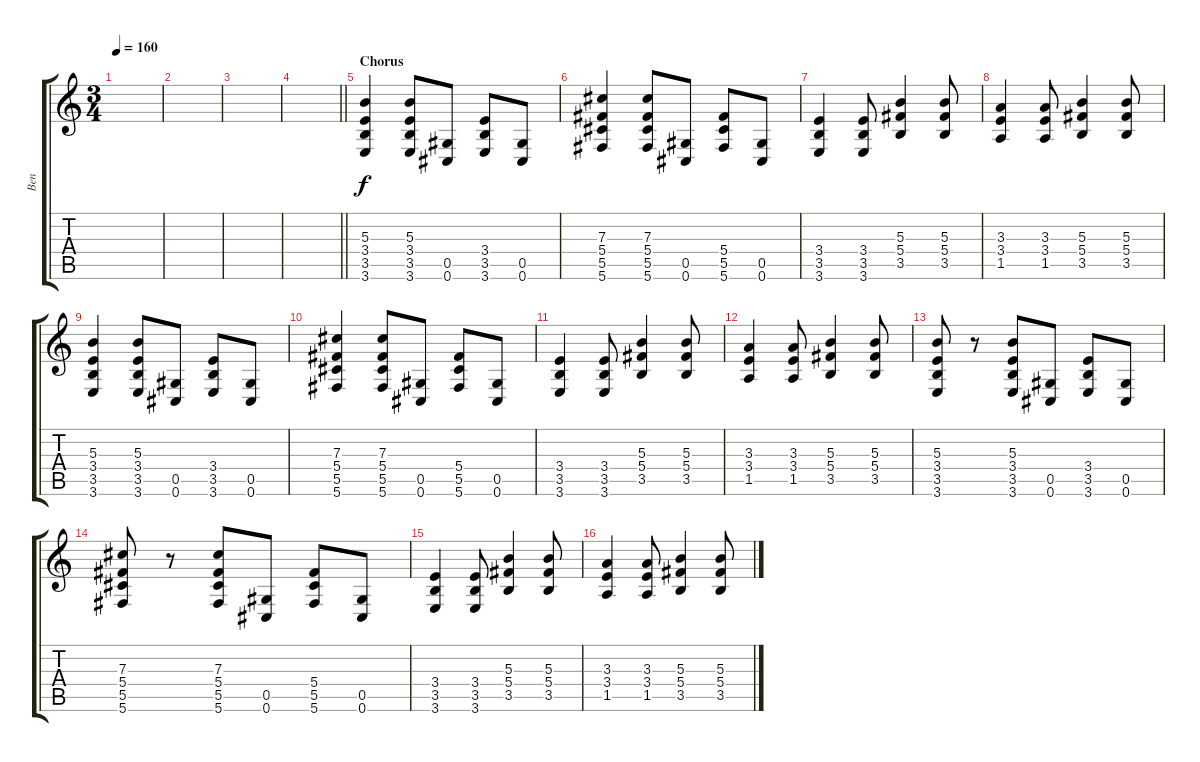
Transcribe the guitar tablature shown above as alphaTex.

\track ("Ben" "Ben") {instrument distortionguitar}
\staff {score tabs}
\tuning (Eb4 Bb3 Gb3 Db3 Ab2 Db2) {hide}
\ts (3 4)
\tempo 160
\clef g2
\ks c
|
|
|
\barLineRight lightlight
|
\section ("" "Chorus")
(5.3 3.4 3.5 3.6).4 (5.3 3.4 3.5 3.6).8 (0.5 0.6).8 (3.4 3.5 3.6).8 (0.5 0.6).8 |
(7.3 5.4 5.5 5.6).4 (7.3 5.4 5.5 5.6).8 (0.5 0.6).8 (5.4 5.5 5.6).8 (0.5 0.6).8 |
(3.4 3.5 3.6).4 (3.4 3.5 3.6).8 (5.3 5.4 3.5).4 (5.3 5.4 3.5).8 |
(3.3 3.4 1.5).4 (3.3 3.4 1.5).8 (5.3 5.4 3.5).4 (5.3 5.4 3.5).8 |
(5.3 3.4 3.5 3.6).4 (5.3 3.4 3.5 3.6).8 (0.5 0.6).8 (3.4 3.5 3.6).8 (0.5 0.6).8 |
(7.3 5.4 5.5 5.6).4 (7.3 5.4 5.5 5.6).8 (0.5 0.6).8 (5.4 5.5 5.6).8 (0.5 0.6).8 |
(3.4 3.5 3.6).4 (3.4 3.5 3.6).8 (5.3 5.4 3.5).4 (5.3 5.4 3.5).8 |
(3.3 3.4 1.5).4 (3.3 3.4 1.5).8 (5.3 5.4 3.5).4 (5.3 5.4 3.5).8 |
(5.3 3.4 3.5 3.6).8 r.8 (5.3 3.4 3.5 3.6).8 (0.5 0.6).8 (3.4 3.5 3.6).8 (0.5 0.6).8 |
(7.3 5.4 5.5 5.6).8 r.8 (7.3 5.4 5.5 5.6).8 (0.5 0.6).8 (5.4 5.5 5.6).8 (0.5 0.6).8 |
(3.4 3.5 3.6).4 (3.4 3.5 3.6).8 (5.3 5.4 3.5).4 (5.3 5.4 3.5).8 |
(3.3 3.4 1.5).4 (3.3 3.4 1.5).8 (5.3 5.4 3.5).4 (5.3 5.4 3.5).8
